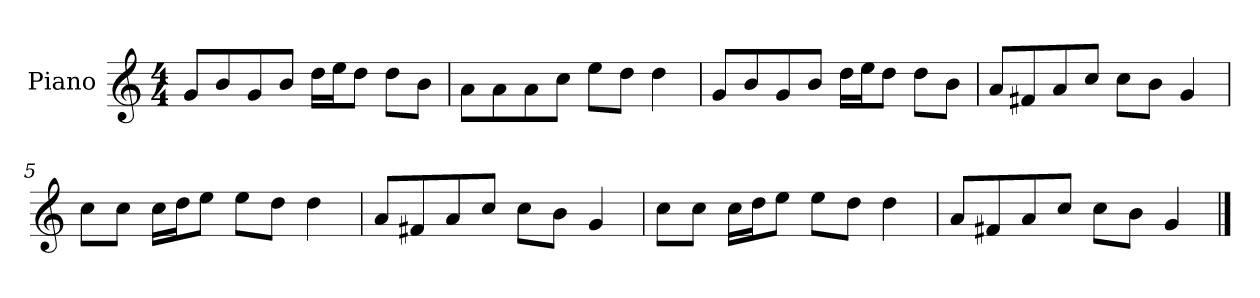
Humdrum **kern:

**kern
*part1
*staff1
*I"Piano
*I'P-no
*clefG2
*k[]
*M4/4
*MM90
=1
8g/L
8b/
8g/
8b/J
16dd\LL
16ee\J
8dd\J
8dd\L
8b\J
=2
8a\L
8a\
8a\
8cc\J
8ee\L
8dd\J
4dd\
=3
8g/L
8b/
8g/
8b/J
16dd\LL
16ee\J
8dd\J
8dd\L
8b\J
=4
8a/L
8f#X/
8a/
8cc/J
8cc\L
8b\J
4g/
=5
8cc\L
8cc\J
16cc\LL
16dd\J
8ee\J
8ee\L
8dd\J
4dd\
!!LO:LB:g=z
=6
8a/L
8f#X/
8a/
8cc/J
8cc\L
8b\J
4g/
=7
8cc\L
8cc\J
16cc\LL
16dd\J
8ee\J
8ee\L
8dd\J
4dd\
=8
8a/L
8f#X/
8a/
8cc/J
8cc\L
8b\J
4g/
==
*-
